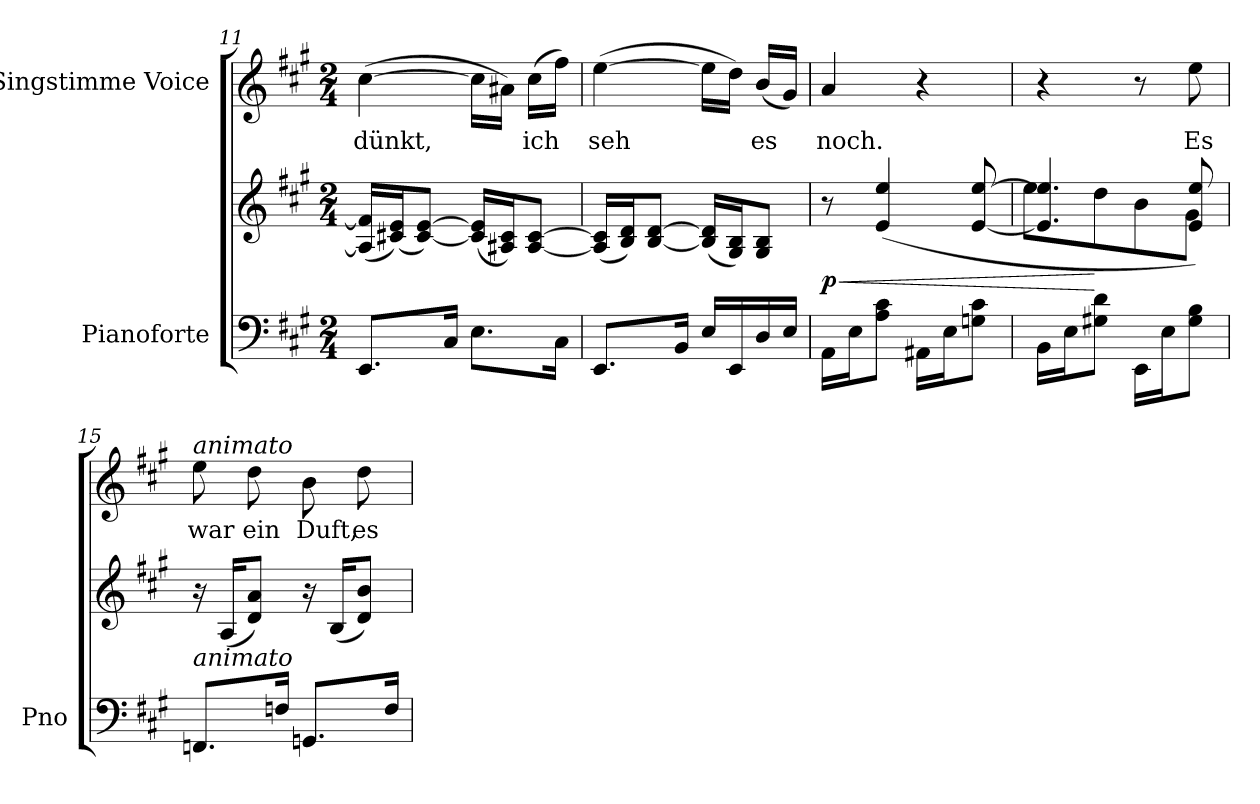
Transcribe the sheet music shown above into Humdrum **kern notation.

**kern	**kern	**dynam	**kern	**text
*part2	*part2	*part2	*part1	*part1
*staff3	*staff2	*staff2/3	*staff1	*staff1
*I"Pianoforte	*	*	*I"Singstimme Voice	*
*I'Pno	*	*	*	*
*clefF4	*clefG2	*	*clefG2	*
*k[f#c#g#]	*k[f#c#g#]	*	*k[f#c#g#]	*
*M2/4	*M2/4	*	*M2/4	*
=11	=11	=11	=11	=11
8.EE/L	(16A/] 16f/]LL	.	([4cc#\	dünkt,
.	(16c#X/ 16e/J)	.	.	.
.	[8c#/ [8e/J)	.	.	.
16C#/Jk	.	.	.	.
8.E\L	(16c#/] 16e/]LL	.	16cc#\LL]	.
.	16A#X/ 16c#/J)	.	16a#X\JJ)	.
.	[8A#/ [8c#/J	.	(16cc#\LL	ich
16C#\Jk	.	.	16ff#\JJ)	.
=12	=12	=12	=12	=12
8.EE/L	(16A#/] 16c#/]LL	.	([4ee\	seh
.	16B/ 16d/J)	.	.	.
.	[8B/ [8d/J	.	.	.
16BB/Jk	.	.	.	.
16E/LL	(16B/] 16d/]LL	.	16ee\LL]	.
16EE/	16G#/ 16B/J)	.	16dd\JJ)	.
16D/	8G#/ 8B/J	.	(16b/LL	es
16E/JJ	.	.	16g#/JJ)	.
=13	=13	=13	=13	=13
!	!	!LO:HP:b	!	!
!	!	!LO:DY:n=1:b	!	!
16AA\LL	8r	< p	4a/	noch.
16E\J	.	.	.	.
8A\ 8c#\J	(4e/ 4ee/	.	.	.
16AA#X\LL	.	.	4r	.
16E\J	.	.	.	.
8Gn\ 8c#\J	[<8e/ [8ee/	.	.	.
=14	=14	=14	=14	=14
*	*^	*	*	*
16BB\LL	4.e/] 4.ee/]	8ee\L	.	4r	.
16E\J	.	.	.	.	.
8G#X\ 8d\J	.	8dd\	[	.	.
16EE\LL	.	8b\	.	8r	.
16E\J	.	.	.	.	.
8G#\ 8B\J	8e/ 8ee/)	8g#\J	.	8ee\	Es
=15	=15	=15	=15	=15	=15
!	!	!	!	!LO:TX:i:t=animato	!
!LO:TX:i:t=animato	!	!	!	!	!
*	*v	*v	*	*	*
8.FFn/L	16r	.	8ee\	war
.	(16A/KL	.	.	.
.	8d/ 8a/J)	.	8dd\	ein
16Fn/Jk	.	.	.	.
8.GGn/L	16r	.	8b\	Duft,
.	(16B/KL	.	.	.
.	8d/ 8b/J)	.	8dd\	es
16F/Jk	.	.	.	.
=	=	=	=	=
*-	*-	*-	*-	*-
